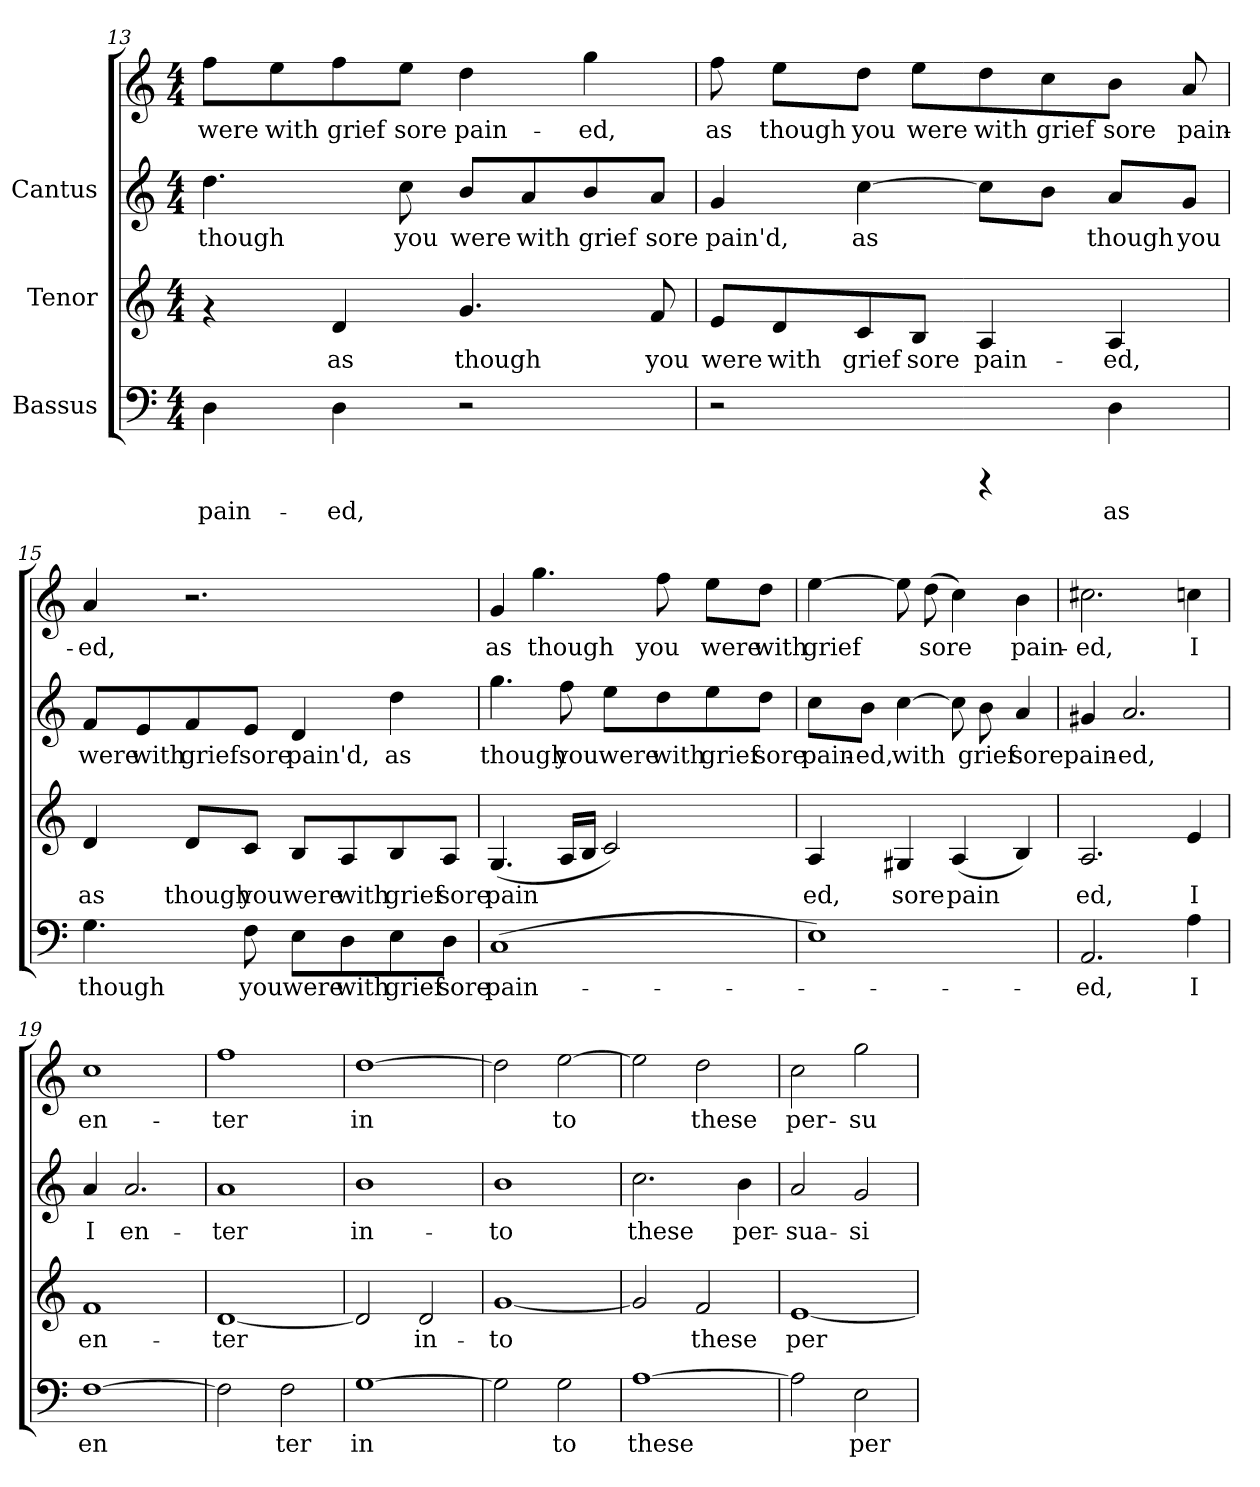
**kern	**text	**kern	**text	**kern	**text	**kern	**text
*part3	*part3	*part2	*part2	*part1	*part1	*part1	*part1
*staff4	*staff4	*staff3	*staff3	*staff2	*staff2	*staff1	*staff1
*I"Bassus	*	*I"Tenor	*	*I"Cantus	*	*	*
*clefF4	*	*clefG2	*	*clefG2	*	*clefG2	*
*M4/4	*	*M4/4	*	*M4/4	*	*M4/4	*
=13	=13	=13	=13	=13	=13	=13	=13
!	!LO:LY:b:cj	!	!	!	!LO:LY:b:cj	!	!LO:LY:b:cj
4D\	pain-	4rf	.	4.dd\	though	8ff\L	were
!	!	!	!	!	!	!	!LO:LY:b:cj
.	.	.	.	.	.	8ee\	with
!	!LO:LY:b:cj	!	!LO:LY:b:cj	!	!	!	!LO:LY:b:cj
4D\	-ed,	4d/	as	.	.	8ff\	grief
!	!	!	!	!	!LO:LY:b:cj	!	!LO:LY:b:cj
.	.	.	.	8cc\	you	8ee\J	sore
!	!	!	!LO:LY:b:cj	!	!LO:LY:b:cj	!	!LO:LY:b:cj
2r	.	4.g/	though	8b/L	were	4dd\	pain-
!	!	!	!	!	!LO:LY:b:cj	!	!
.	.	.	.	8a/	with	.	.
!	!	!	!	!	!LO:LY:b:cj	!	!LO:LY:b:cj
.	.	.	.	8b/	grief	4gg\	-ed,
!	!	!	!LO:LY:b:cj	!	!LO:LY:b:cj	!	!
.	.	8f/	you	8a/J	sore	.	.
!!LO:LB:g=z
=14	=14	=14	=14	=14	=14	=14	=14
!	!	!	!LO:LY:b:cj	!	!LO:LY:b:cj	!	!LO:LY:b:cj
2r	.	8e/L	were	4g/	-pain'd,	8ff\	as
!	!	!	!LO:LY:b:cj	!	!	!	!LO:LY:b:cj
.	.	8d/	with	.	.	8ee\L	though
!	!	!	!LO:LY:b:cj	!	!LO:LY:b:cj	!	!LO:LY:b:cj
.	.	8c/	grief	[>4cc\	as	8dd\J	you
!	!	!	!LO:LY:b:cj	!	!	!	!LO:LY:b:cj
.	.	8B/J	sore	.	.	8ee\L	were
!	!	!	!LO:LY:b:cj	!	!LO:LY:b:cj	!	!LO:LY:b:cj
4rCCC	.	4A/	pain-	8cc\L]	.	8dd\	with
!	!	!	!	!	!LO:LY:b:cj	!	!LO:LY:b:cj
.	.	.	.	8b\J	.	8cc\	grief
!	!LO:LY:b:cj	!	!LO:LY:b:cj	!	!LO:LY:b:cj	!	!LO:LY:b:cj
4D\	as	4A/	-ed,	8a/L	though	8b\J	sore
!	!	!	!	!	!LO:LY:b:cj	!	!LO:LY:b:cj
.	.	.	.	8g/J	you	8a/	pain-
=15	=15	=15	=15	=15	=15	=15	=15
!	!LO:LY:b:cj	!	!LO:LY:b:cj	!	!LO:LY:b:cj	!	!LO:LY:b:cj
4.G\	though	4d/	as	8f/L	were	4a/	ed,
!	!	!	!	!	!LO:LY:b:cj	!	!
.	.	.	.	8e/	with	.	.
!	!	!	!LO:LY:b:cj	!	!LO:LY:b:cj	!	!
.	.	8d/L	though	8f/	grief	2.r	.
!	!LO:LY:b:cj	!	!LO:LY:b:cj	!	!LO:LY:b:cj	!	!
8F\	you	8c/J	you	8e/J	sore	.	.
!	!LO:LY:b:cj	!	!LO:LY:b:cj	!	!LO:LY:b:cj	!	!
8E\L	were	8B/L	were	4d/	pain'd,	.	.
!	!LO:LY:b:cj	!	!LO:LY:b:cj	!	!	!	!
8D\	with	8A/	with	.	.	.	.
!	!LO:LY:b:cj	!	!LO:LY:b:cj	!	!LO:LY:b:cj	!	!
8E\	grief	8B/	grief	4dd\	as	.	.
!	!LO:LY:b:cj	!	!LO:LY:b:cj	!	!	!	!
8D\J	sore	8A/J	sore	.	.	.	.
!!LO:LB:g=z
=16	=16	=16	=16	=16	=16	=16	=16
!	!LO:LY:b:cj	!	!LO:LY:b:cj	!	!LO:LY:b:cj	!	!LO:LY:b:cj
(<1C	pain-	(<4.G/	pain-	4.gg\	though	4g/	as
!	!	!	!	!	!	!	!LO:LY:b:cj
.	.	.	.	.	.	4.gg\	though
!	!	!	!LO:LY:b:cj	!	!LO:LY:b:cj	!	!
.	.	16A/L	--	8ff\	you	.	.
!	!	!	!LO:LY:b:cj	!	!	!	!
.	.	16B/J	--	.	.	.	.
!	!	!	!LO:LY:b:cj	!	!LO:LY:b:cj	!	!
.	.	2c/)	--	8ee\L	were	.	.
!	!	!	!	!	!LO:LY:b:cj	!	!LO:LY:b:cj
.	.	.	.	8dd\	with	8ff\	you
!	!	!	!	!	!LO:LY:b:cj	!	!LO:LY:b:cj
.	.	.	.	8ee\	grief	8ee\L	were
!	!	!	!	!	!LO:LY:b:cj	!	!LO:LY:b:cj
.	.	.	.	8dd\J	sore	8dd\J	with
=17	=17	=17	=17	=17	=17	=17	=17
!	!	!	!LO:LY:b:cj	!	!LO:LY:b:cj	!	!LO:LY:b:cj
1E)	.	4A/	-ed,	8cc\L	-pain-	[>4ee\	grief
!	!	!	!	!	!LO:LY:b:cj	!	!
.	.	.	.	8b\J	-ed,	.	.
!	!	!	!LO:LY:b:cj	!	!LO:LY:b:cj	!	!LO:LY:b:cj
.	.	4G#X/	sore	[>4cc\	with	8ee\]	.
!	!	!	!	!	!	!	!LO:LY:b:cj
.	.	.	.	.	.	(>8dd\	sore
!	!	!	!LO:LY:b:cj	!	!LO:LY:b:cj	!	!LO:LY:b:cj
.	.	(<4A/	pain-	8cc\]	.	4cc\)	.
!	!	!	!	!	!LO:LY:b:cj	!	!
.	.	.	.	8b\	grief	.	.
!	!	!	!LO:LY:b:cj	!	!LO:LY:b:cj	!	!LO:LY:b:cj
.	.	4B/)	--	4a/	sore	4b\	pain-
=18	=18	=18	=18	=18	=18	=18	=18
!	!LO:LY:b:cj	!	!LO:LY:b:cj	!	!LO:LY:b:cj	!	!LO:LY:b:cj
2.AA/	-ed,	2.A/	-ed,	4g#X/	pain-	2.cc#X\	ed,
!	!	!	!	!	!LO:LY:b:cj	!	!
.	.	.	.	2.a/	-ed,	.	.
!	!LO:LY:b:cj	!	!LO:LY:b:cj	!	!	!	!LO:LY:b:cj
4A\	I	4e/	I	.	.	4ccn\	I
=19	=19	=19	=19	=19	=19	=19	=19
!	!LO:LY:b:cj	!	!LO:LY:b:cj	!	!LO:LY:b:cj	!	!LO:LY:b:cj
[>1F	en-	1f	en-	4a/	-I	1cc	en-
!	!	!	!	!	!LO:LY:b:cj	!	!
.	.	.	.	2.a/	en-	.	.
=20	=20	=20	=20	=20	=20	=20	=20
!	!LO:LY:b:cj	!	!LO:LY:b:cj	!	!LO:LY:b:cj	!	!LO:LY:b:cj
2F\]	-	[<1d	-ter	1a	ter	1ff	-ter
!	!LO:LY:b:cj	!	!	!	!	!	!
2F\	ter	.	.	.	.	.	.
!!LO:PB:g=z
=21	=21	=21	=21	=21	=21	=21	=21
!	!LO:LY:b:cj	!	!LO:LY:b:cj	!	!LO:LY:b:cj	!	!LO:LY:b:cj
[>1G	in-	2d/]	.	1b	-in-	[>1dd	in-
!	!	!	!LO:LY:b:cj	!	!	!	!
.	.	2d/	in-	.	.	.	.
=22	=22	=22	=22	=22	=22	=22	=22
!	!LO:LY:b:cj	!	!LO:LY:b:cj	!	!LO:LY:b:cj	!	!LO:LY:b:cj
2G\]	-	[<1g	-to	1b	to	2dd\]	-
!	!LO:LY:b:cj	!	!	!	!	!	!LO:LY:b:cj
2G\	to	.	.	.	.	[>2ee\	to
=23	=23	=23	=23	=23	=23	=23	=23
!	!LO:LY:b:cj	!	!LO:LY:b:cj	!	!LO:LY:b:cj	!	!LO:LY:b:cj
[>1A	these	2g/]	.	2.cc\	these	2ee\]	.
!	!	!	!LO:LY:b:cj	!	!	!	!LO:LY:b:cj
.	.	2f/	these	.	.	2dd\	these
!	!	!	!	!	!LO:LY:b:cj	!	!
.	.	.	.	4b\	per-	.	.
=24	=24	=24	=24	=24	=24	=24	=24
!	!LO:LY:b:cj	!	!LO:LY:b:cj	!	!LO:LY:b:cj	!	!LO:LY:b:cj
2A\]	.	[<1e	per-	2a/	-sua-	2cc\	-per-
!	!LO:LY:b:cj	!	!	!	!LO:LY:b:cj	!	!LO:LY:b:cj
2E\	per-	.	.	2g/	-si-	2gg\	-su-
=	=	=	=	=	=	=	=
*-	*-	*-	*-	*-	*-	*-	*-
